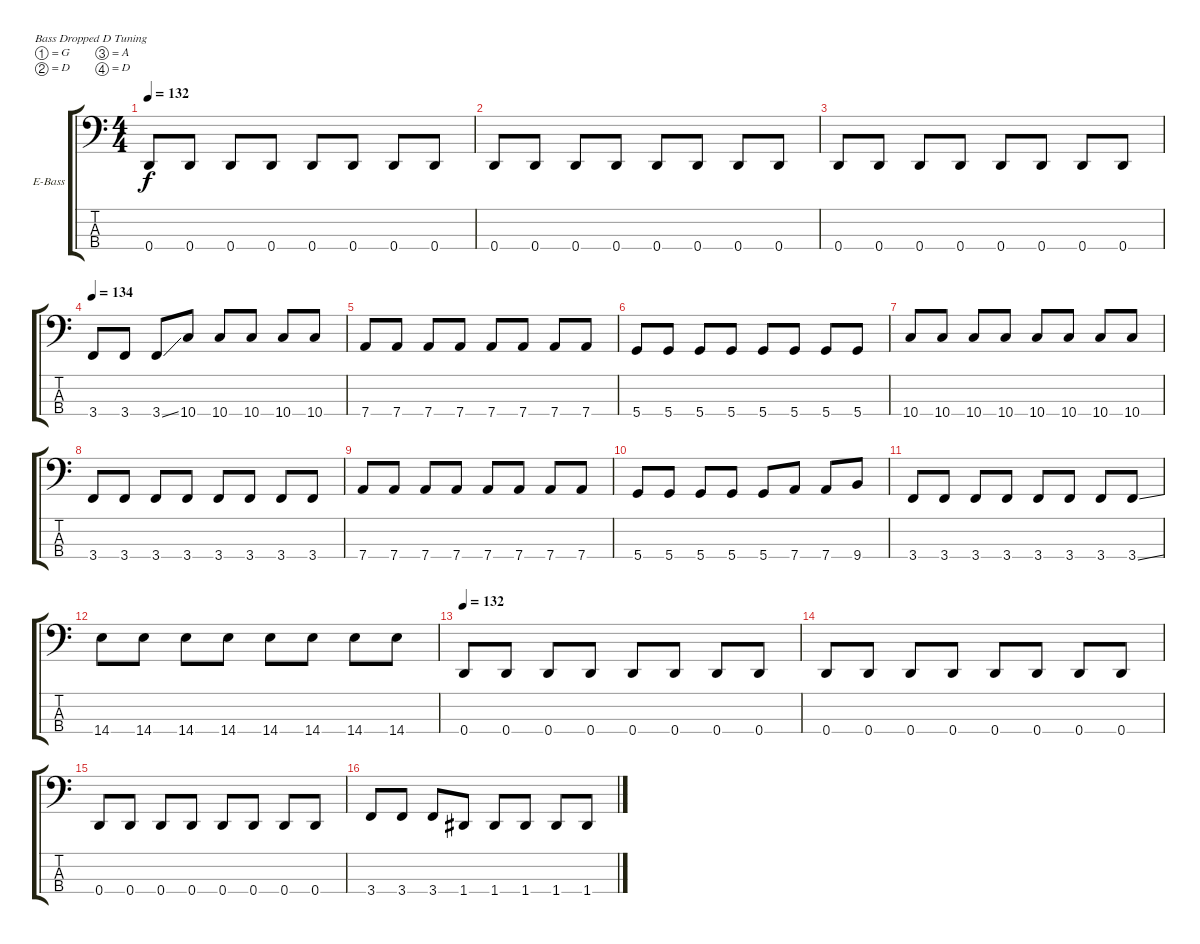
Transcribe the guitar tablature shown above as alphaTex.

\defaultSystemsLayout 4
\bracketExtendMode groupsimilarinstruments
\firstSystemTrackNameOrientation horizontal
\otherSystemsTrackNameOrientation horizontal
\track ("Electric Bass" "E-Bass") {instrument electricbassfinger}
\staff {score tabs}
\tuning (G2 D2 A1 D1)
\ts (4 4)
\tempo 132
\clef f4
\ks c
0.4.8{dy f} 0.4.8 0.4.8 0.4.8 0.4.8 0.4.8 0.4.8 0.4.8 |
0.4.8 0.4.8 0.4.8 0.4.8 0.4.8 0.4.8 0.4.8 0.4.8 |
0.4.8 0.4.8 0.4.8 0.4.8 0.4.8 0.4.8 0.4.8 0.4.8 |
\tempo 134
3.4.8 3.4.8 3.4{ss}.8 10.4.8 10.4.8 10.4.8 10.4.8 10.4.8 |
7.4.8 7.4.8 7.4.8 7.4.8 7.4.8 7.4.8 7.4.8 7.4.8 |
5.4.8 5.4.8 5.4.8 5.4.8 5.4.8 5.4.8 5.4.8 5.4.8 |
10.4.8 10.4.8 10.4.8 10.4.8 10.4.8 10.4.8 10.4.8 10.4.8 |
3.4.8 3.4.8 3.4.8 3.4.8 3.4.8 3.4.8 3.4.8 3.4.8 |
7.4.8 7.4.8 7.4.8 7.4.8 7.4.8 7.4.8 7.4.8 7.4.8 |
5.4.8 5.4.8 5.4.8 5.4.8 5.4.8 7.4.8 7.4.8 9.4.8 |
3.4.8 3.4.8 3.4.8 3.4.8 3.4.8 3.4.8 3.4.8 3.4{ss}.8 |
14.4.8 14.4.8 14.4.8 14.4.8 14.4.8 14.4.8 14.4.8 14.4.8 |
\tempo 132
0.4.8 0.4.8 0.4.8 0.4.8 0.4.8 0.4.8 0.4.8 0.4.8 |
0.4.8 0.4.8 0.4.8 0.4.8 0.4.8 0.4.8 0.4.8 0.4.8 |
0.4.8 0.4.8 0.4.8 0.4.8 0.4.8 0.4.8 0.4.8 0.4.8 |
3.4.8 3.4.8 3.4.8 1.4.8 1.4.8 1.4.8 1.4.8 1.4.8
